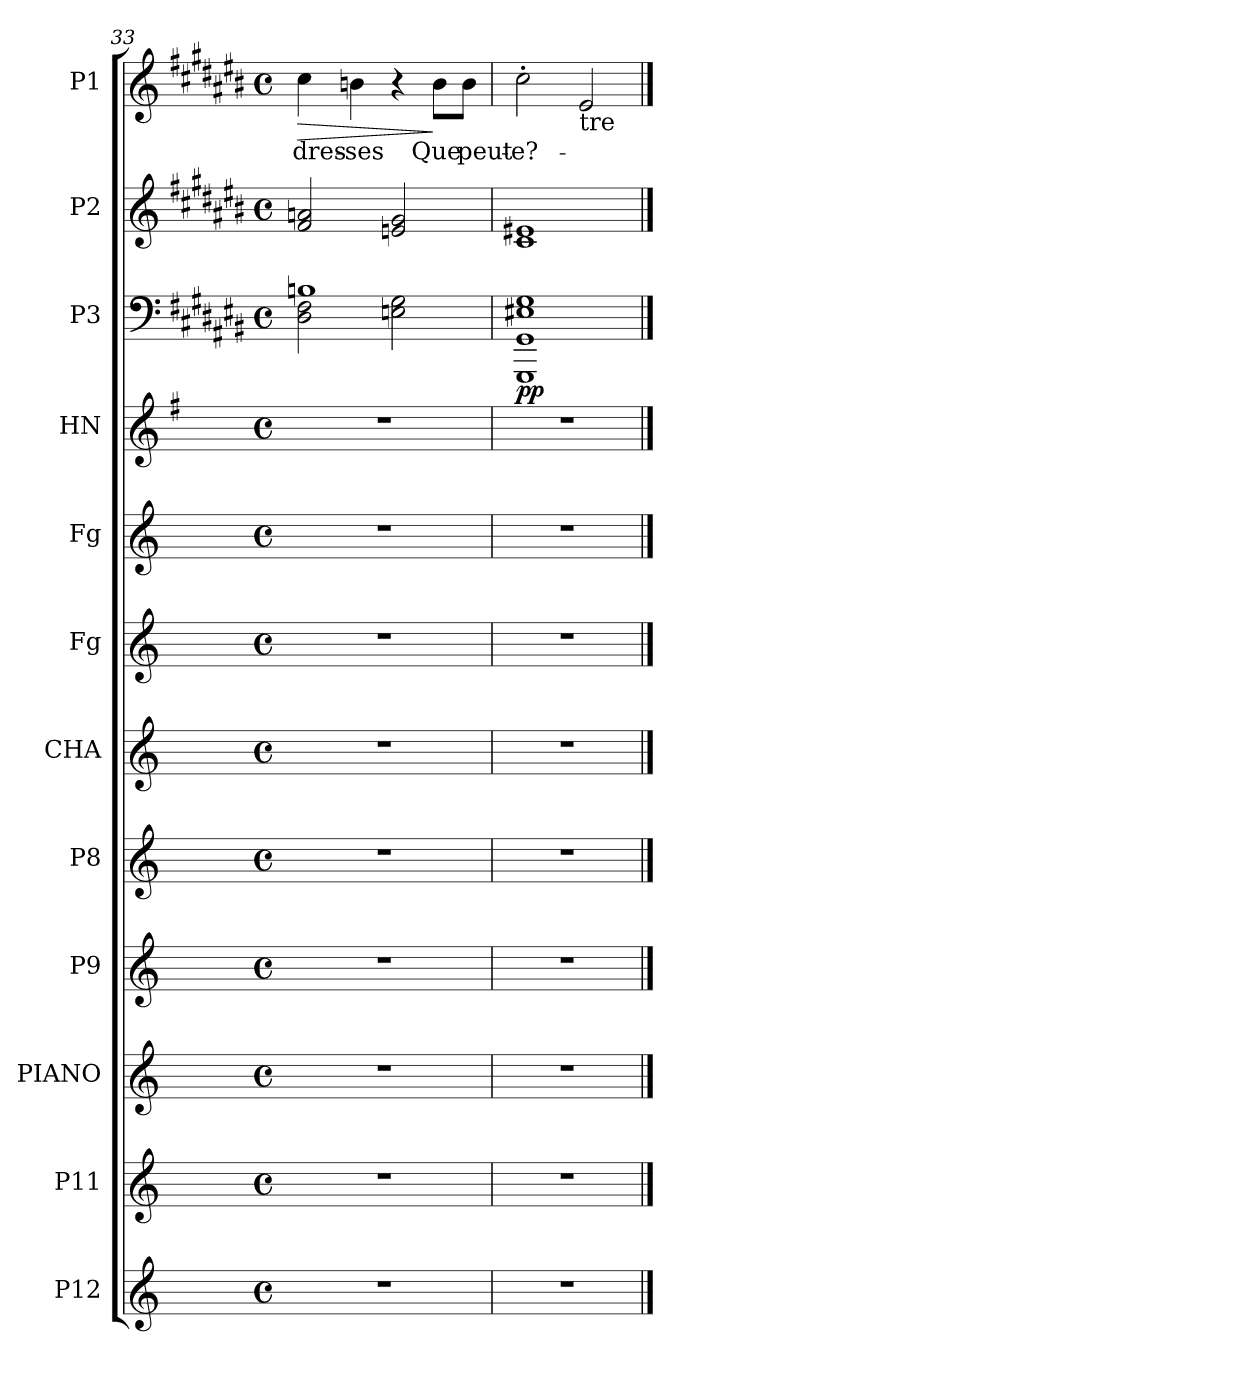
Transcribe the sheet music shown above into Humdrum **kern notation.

**kern	**kern	**kern	**kern	**kern	**kern	**kern	**kern	**kern	**kern	**dynam	**kern	**kern	**text	**dynam
*part12	*part11	*part10	*part9	*part8	*part7	*part6	*part5	*part4	*part3	*part3	*part2	*part1	*part1	*part1
*staff12	*staff11	*staff10	*staff9	*staff8	*staff7	*staff6	*staff5	*staff4	*staff3	*staff3	*staff2	*staff1	*staff1	*staff1
*I"P12	*I"P11	*I"PIANO	*I"P9	*I"P8	*I"CHA	*I"Fg	*I"Fg	*I"HN	*I"P3	*	*I"P2	*I"P1	*	*
*	*	*I'Pno	*	*	*I'CHA	*I'Fg	*I'Fg	*I'HN	*	*	*	*	*	*
*clefG2	*clefG2	*clefG2	*clefG2	*clefG2	*clefG2	*clefG2	*clefG2	*clefG2	*clefF4	*	*clefG2	*clefG2	*	*
*	*	*	*	*	*	*	*	*ITrd4c7	*	*	*	*	*	*
*k[]	*k[]	*k[]	*k[]	*k[]	*k[]	*k[]	*k[]	*k[]	*k[f#c#g#d#a#e#b#]	*	*k[f#c#g#d#a#e#b#]	*k[f#c#g#d#a#e#b#]	*	*
*C:	*C:	*C:	*C:	*C:	*C:	*C:	*C:	*C:	*C#:	*	*C#:	*C#:	*	*
*M4/4	*M4/4	*M4/4	*M4/4	*M4/4	*M4/4	*M4/4	*M4/4	*M4/4	*M4/4	*	*M4/4	*M4/4	*	*
*met(c)	*met(c)	*met(c)	*met(c)	*met(c)	*met(c)	*met(c)	*met(c)	*met(c)	*met(c)	*	*met(c)	*met(c)	*	*
=33	=33	=33	=33	=33	=33	=33	=33	=33	=33	=33	=33	=33	=33	=33
*	*	*	*	*	*	*	*	*	*^	*	*	*	*	*
!	!	!	!	!	!	!	!	!	!	!	!	!	!	!LO:LY:b:color=#000000	!LO:HP:b
1r	1r	1r	1r	1r	1r	1r	1r	1r	1Bni	2D#i\ 2F#i	.	2f#i/ 2ani	4cc#i\	dres-	>
!	!	!	!	!	!	!	!	!	!	!	!	!	!	!LO:LY:b:color=#000000	!
.	.	.	.	.	.	.	.	.	.	.	.	.	4bni\	ses	.
.	.	.	.	.	.	.	.	.	.	2Eni\ 2G#i	.	2eni/ 2g#i	4r	.	.
!	!	!	!	!	!	!	!	!	!	!	!	!	!	!LO:LY:b:color=#000000	!
.	.	.	.	.	.	.	.	.	.	.	.	.	8bi\L	Que	]
!	!	!	!	!	!	!	!	!	!	!	!	!	!	!LO:LY:b:color=#000000	!
.	.	.	.	.	.	.	.	.	.	.	.	.	8bi\J	peut-	.
*	*	*	*	*	*	*	*	*	*v	*v	*	*	*	*	*
=34	=34	=34	=34	=34	=34	=34	=34	=34	=34	=34	=34	=34	=34	=34
!	!	!	!	!	!	!	!	!	!	!	!	!	!LO:LY:b:color=#000000	!
1r	1r	1r	1r	1r	1r	1r	1r	1r	1GGG#i 1GG#i 1E#Xi 1G#i	pp	1c#i 1e#Xi	2cc#'i\	e?-	.
!	!	!	!	!	!	!	!	!	!	!	!	!LO:TX:b:t=tre	!	!
.	.	.	.	.	.	.	.	.	.	.	.	2e#i/	.	.
==	==	==	==	==	==	==	==	==	==	==	==	==	==	==
*-	*-	*-	*-	*-	*-	*-	*-	*-	*-	*-	*-	*-	*-	*-
